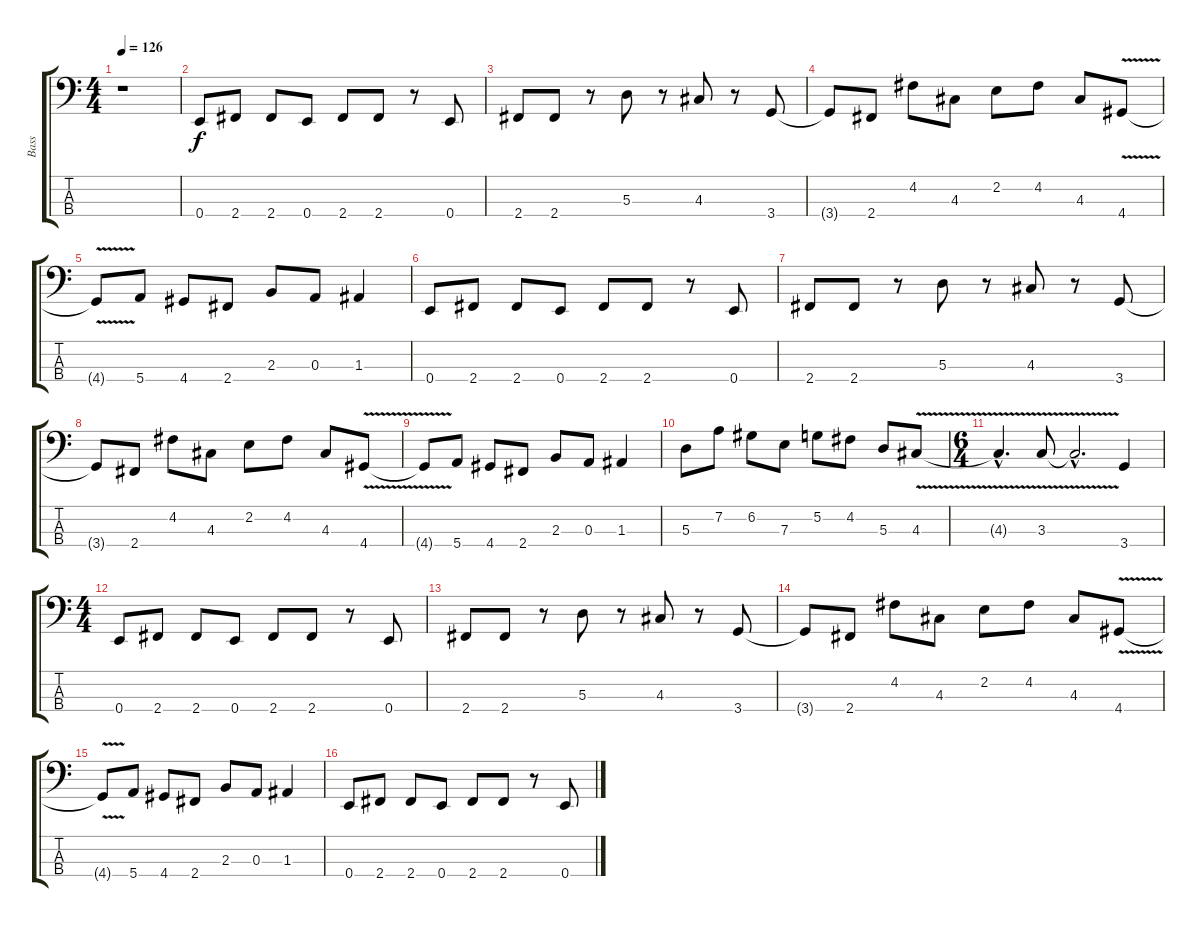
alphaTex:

\track ("Bass" "Bass") {instrument electricbasspick}
\staff {score tabs}
\tuning (G2 D2 A1 E1) {hide}
\ts (4 4)
\tempo 126
\clef f4
\ks c
r.1{dy f instrument electricbasspick} |
0.4.8 2.4.8 2.4.8 0.4.8 2.4.8 2.4.8 r.8 0.4.8 |
2.4.8 2.4.8 r.8 5.3.8 r.8 4.3.8 r.8 3.4.8 |
3.4{t}.8 2.4.8 4.2.8 4.3.8 2.2.8 4.2.8 4.3.8 4.4{v}.8 |
4.4{t}.8 5.4.8 4.4.8 2.4.8 2.3.8 0.3.8 1.3.4 |
0.4.8 2.4.8 2.4.8 0.4.8 2.4.8 2.4.8 r.8 0.4.8 |
2.4.8 2.4.8 r.8 5.3.8 r.8 4.3.8 r.8 3.4.8 |
3.4{t}.8 2.4.8 4.2.8 4.3.8 2.2.8 4.2.8 4.3.8 4.4{v}.8 |
4.4{t}.8 5.4.8 4.4.8 2.4.8 2.3.8 0.3.8 1.3.4 |
5.3.8 7.2.8 6.2.8 7.3.8 5.2.8 4.2.8 5.3.8 4.3{v}.8 |
\ts (6 4)
4.3{hac t}.4{d} 3.3{v}.8 3.3{hac t}.2{d} 3.4.4 |
\ts (4 4)
0.4.8 2.4.8 2.4.8 0.4.8 2.4.8 2.4.8 r.8 0.4.8 |
2.4.8 2.4.8 r.8 5.3.8 r.8 4.3.8 r.8 3.4.8 |
3.4{t}.8 2.4.8 4.2.8 4.3.8 2.2.8 4.2.8 4.3.8 4.4{v}.8 |
4.4{t}.8 5.4.8 4.4.8 2.4.8 2.3.8 0.3.8 1.3.4 |
0.4.8 2.4.8 2.4.8 0.4.8 2.4.8 2.4.8 r.8 0.4.8
